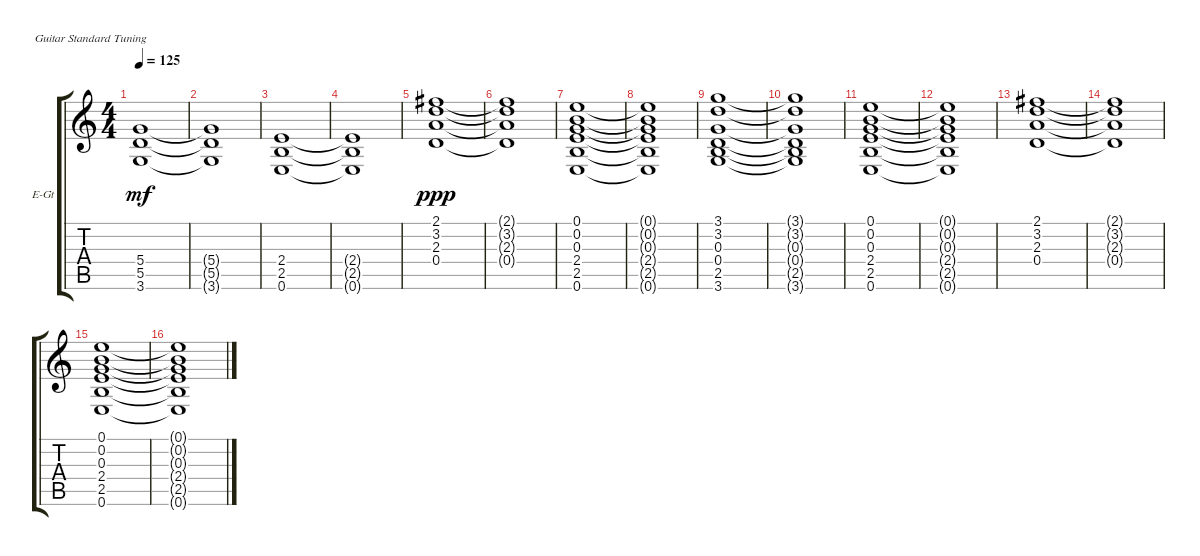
\defaultSystemsLayout 4
\bracketExtendMode groupsimilarinstruments
\firstSystemTrackNameOrientation horizontal
\otherSystemsTrackNameOrientation horizontal
\track ("Electric Guitar" "E-Gt") {instrument overdrivenguitar}
\staff {score tabs}
\tuning (E4 B3 G3 D3 A2 E2)
\ts (4 4)
\tempo 125
\clef g2
\ks c
(3.6 5.5 5.4).1{dy mf} |
(5.4{t} 5.5{t} 3.6{t}).1 |
(0.6 2.5 2.4).1 |
(2.4{t} 2.5{t} 0.6{t}).1 |
(0.4 2.3 3.2 2.1).1{dy ppp} |
(0.4{t} 2.3{t} 3.2{t} 2.1{t}).1 |
(0.6 2.5 2.4 0.3 0.2 0.1).1 |
(0.1{t} 0.2{t} 0.3{t} 2.4{t} 2.5{t} 0.6{t}).1 |
(3.6 2.5 0.4 0.3 3.2 3.1).1 |
(3.1{t} 3.2{t} 0.3{t} 0.4{t} 2.5{t} 3.6{t}).1 |
(0.6 2.5 2.4 0.3 0.2 0.1).1 |
(0.1{t} 0.2{t} 0.3{t} 2.4{t} 2.5{t} 0.6{t}).1 |
(0.4 2.3 3.2 2.1).1 |
(0.4{t} 2.3{t} 3.2{t} 2.1{t}).1 |
(0.6 2.5 2.4 0.3 0.2 0.1).1 |
(0.1{t} 0.2{t} 0.3{t} 2.4{t} 2.5{t} 0.6{t}).1
